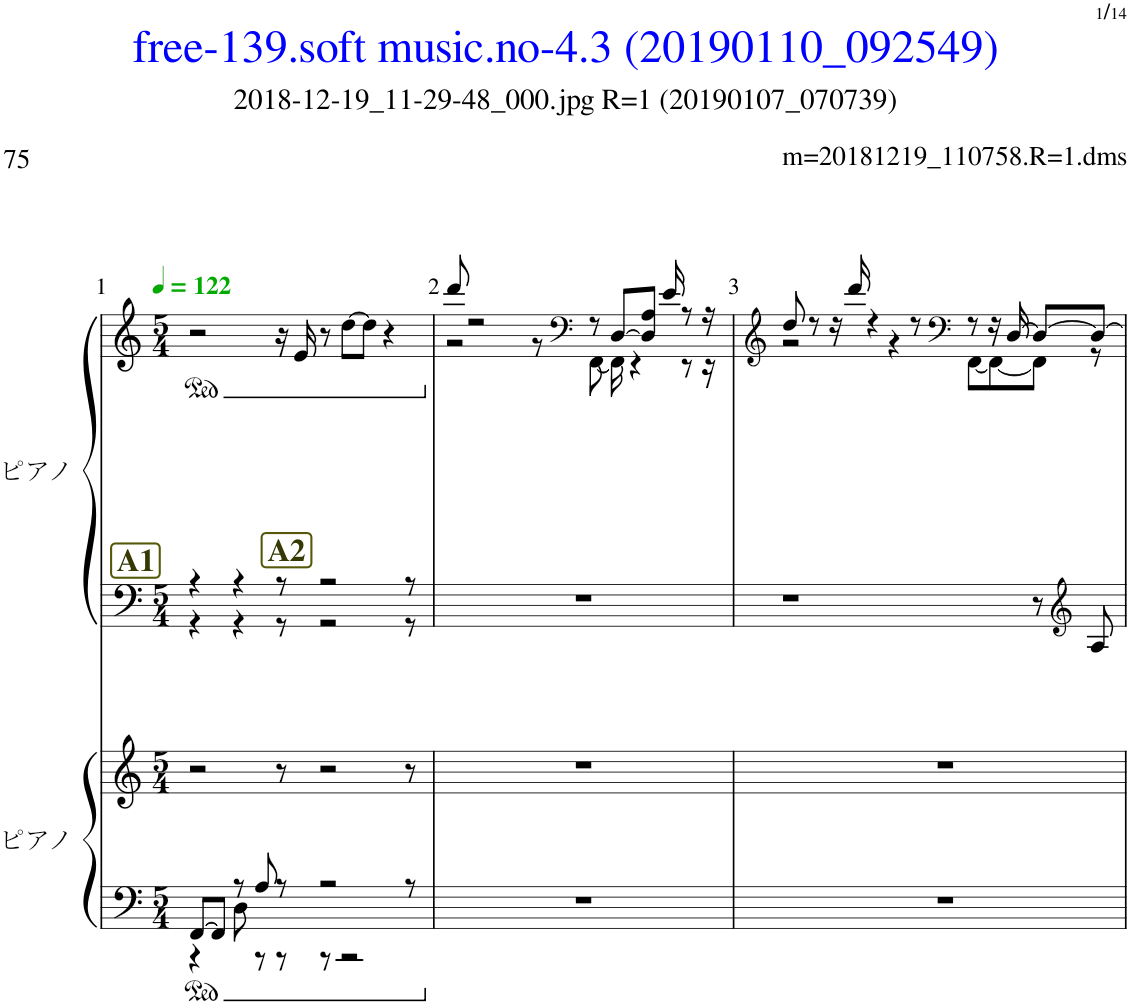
**kern	**kern	**kern	**kern
*part2	*part2	*part1	*part1
*staff4	*staff3	*staff2	*staff1
*I"ピアノ	*	*I"ピアノ	*
*clefF4	*clefG2	*clefF4	*clefG2
*k[]	*k[]	*k[]	*k[]
*M5/4	*M5/4	*M5/4	*M5/4
*MM122	*MM122	*MM122	*MM122
!!LO:REH:place=s1:b:B:cj:color=#373904:fs=15:t=A2:qo=2.5
!!LO:REH:place=s1:b:B:cj:color=#373904:fs=15:t=A1
=1	=1	=1	=1
*^	*	*^	*
*	*	*	*	*	*ped
[8FF/L	4r	2r	4r	4r	2r
8FF/J]	.	.	.	.	.
8r	8D\	.	4r	4r	.
8A/	8r	.	.	.	.
8r	8r	8r	8r	8r	16r
.	.	.	.	.	16e/
2r	8r	2r	2r	2r	8r
.	2r	.	.	.	[8dd\L
.	.	.	.	.	8dd\J]
.	.	.	.	.	4r
8r	.	8r	8r	8r	.
*v	*v	*	*v	*v	*
=2	=2	=2	=2
*	*	*	*Xped
*	*	*	*^
4%5r	4%5r	4%5r	8ddd/	2r
.	.	.	2r	.
.	.	.	.	8r
*	*	*	*clefF4	*
.	.	.	8r	[8FF\
.	.	.	[8D/L	16FF\]
.	.	.	.	4r
.	.	.	8D/] 8A/J	.
.	.	.	16e/	.
.	.	.	8r	8r
.	.	.	16r	16r
=3	=3	=3	=3	=3
*	*	*	*clefG2	*
4%5r	4%5r	1r	8dd/	2r
.	.	.	8r	.
.	.	.	16r	.
.	.	.	16ddd/	.
.	.	.	4r	.
.	.	.	.	4r
.	.	.	8r	.
*	*	*	*clefF4	*
.	.	.	8r	[8FF\L
.	.	.	16r	8FF\_
.	.	.	[16D/	.
.	.	8r	8D/L_	8FF\J]
*	*	*clefG2	*	*
.	.	8A/	8D/J_	8r
*	*	*	*v	*v
=	=	=	=
*-	*-	*-	*-
